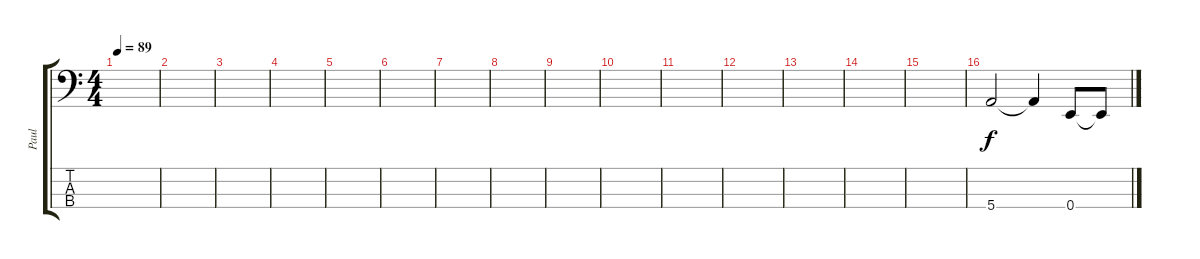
\track ("Paul" "Paul") {instrument electricbasspick}
\staff {score tabs}
\tuning (G2 D2 A1 E1) {hide}
\ts (4 4)
\tempo 89
\clef f4
\ks c
|
|
|
|
|
|
|
|
|
|
|
|
|
|
|
5.4.2 5.4{t}.4 0.4.8 0.4{t}.8
